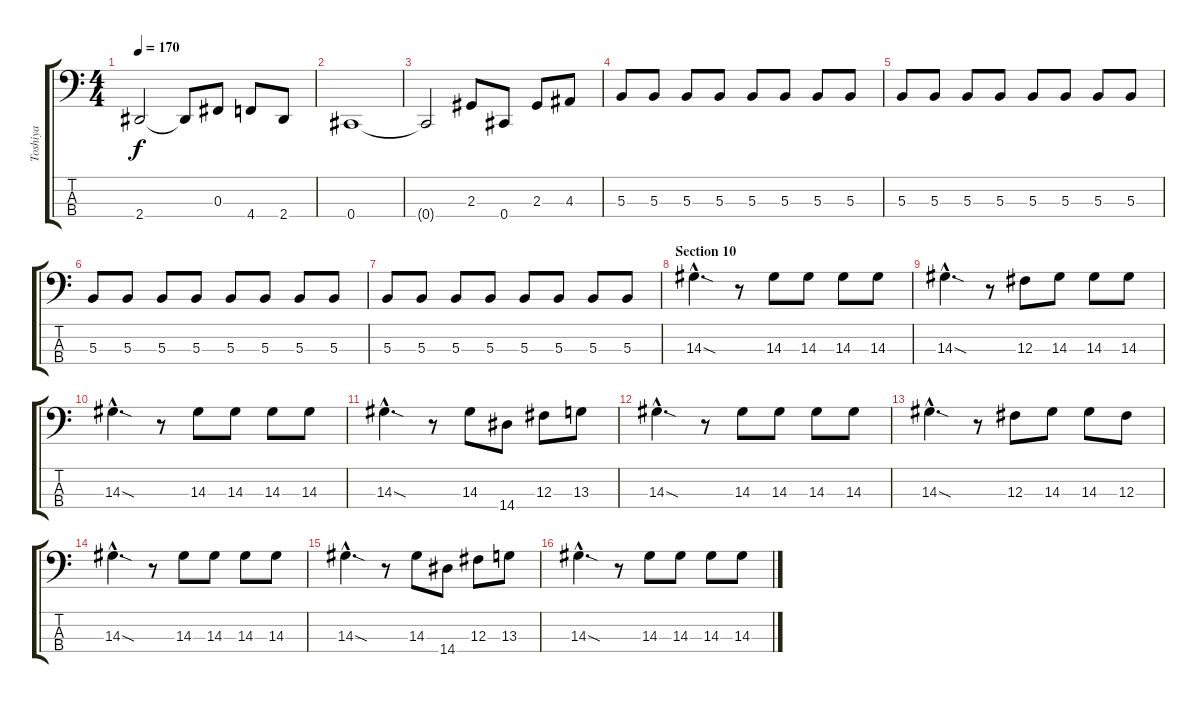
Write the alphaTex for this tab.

\track ("Toshiya" "Toshiya") {instrument electricbassfinger}
\staff {score tabs}
\tuning (E2 B1 Gb1 Db1) {hide}
\ts (4 4)
\tempo 170
\clef f4
\ks c
2.4{t}.2{dy f} 2.4{t}.8 0.3.8 4.4.8 2.4.8 |
0.4.1 |
0.4{t}.2 2.3.8 0.4.8 2.3.8 4.3.8 |
5.3.8 5.3.8 5.3.8 5.3.8 5.3.8 5.3.8 5.3.8 5.3.8 |
5.3.8 5.3.8 5.3.8 5.3.8 5.3.8 5.3.8 5.3.8 5.3.8 |
5.3.8 5.3.8 5.3.8 5.3.8 5.3.8 5.3.8 5.3.8 5.3.8 |
5.3.8 5.3.8 5.3.8 5.3.8 5.3.8 5.3.8 5.3.8 5.3.8 |
\section ("" "Section 10")
14.3{sod hac}.4{d} r.8 14.3.8 14.3.8 14.3.8 14.3.8 |
14.3{sod hac}.4{d} r.8 12.3.8 14.3.8 14.3.8 14.3.8 |
14.3{sod hac}.4{d} r.8 14.3.8 14.3.8 14.3.8 14.3.8 |
14.3{sod hac}.4{d} r.8 14.3.8 14.4.8 12.3.8 13.3.8 |
14.3{sod hac}.4{d} r.8 14.3.8 14.3.8 14.3.8 14.3.8 |
14.3{sod hac}.4{d} r.8 12.3.8 14.3.8 14.3.8 12.3.8 |
14.3{sod hac}.4{d} r.8 14.3.8 14.3.8 14.3.8 14.3.8 |
14.3{sod hac}.4{d} r.8 14.3.8 14.4.8 12.3.8 13.3.8 |
14.3{sod hac}.4{d} r.8 14.3.8 14.3.8 14.3.8 14.3.8
